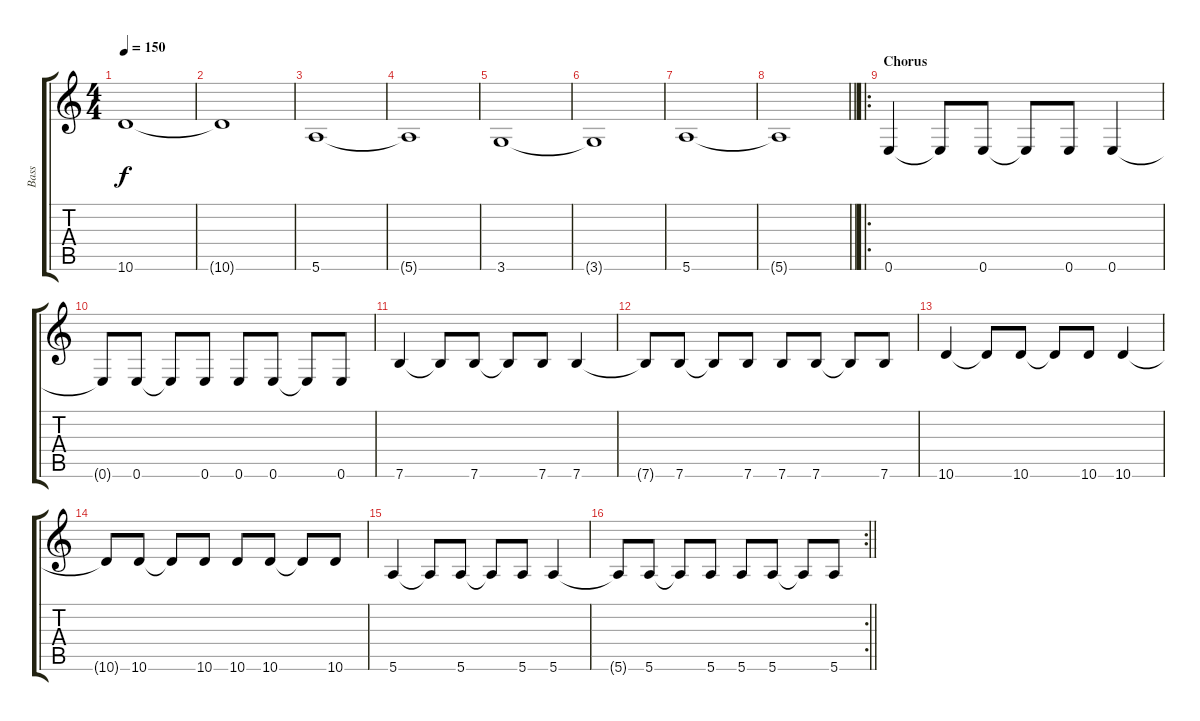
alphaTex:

\track ("Bass" "Bass") {instrument electricbassfinger}
\staff {score tabs}
\tuning (E4 B3 G3 D3 A2 E2) {hide}
\ts (4 4)
\tempo 150
\clef g2
\ks c
10.6.1{dy f} |
10.6{t}.1 |
5.6.1 |
5.6{t}.1 |
3.6.1 |
3.6{t}.1 |
5.6.1 |
\barLineRight lightlight
5.6{t}.1 |
\ro
\section ("" "Chorus")
0.6.4 0.6{t}.8 0.6.8 0.6{t}.8 0.6.8 0.6.4 |
0.6{t}.8 0.6.8 0.6{t}.8 0.6.8 0.6.8 0.6.8 0.6{t}.8 0.6.8 |
7.6.4 7.6{t}.8 7.6.8 7.6{t}.8 7.6.8 7.6.4 |
7.6{t}.8 7.6.8 7.6{t}.8 7.6.8 7.6.8 7.6.8 7.6{t}.8 7.6.8 |
10.6.4 10.6{t}.8 10.6.8 10.6{t}.8 10.6.8 10.6.4 |
10.6{t}.8 10.6.8 10.6{t}.8 10.6.8 10.6.8 10.6.8 10.6{t}.8 10.6.8 |
5.6.4 5.6{t}.8 5.6.8 5.6{t}.8 5.6.8 5.6.4 |
\rc 2
\barLineRight lightlight
5.6{t}.8 5.6.8 5.6{t}.8 5.6.8 5.6.8 5.6.8 5.6{t}.8 5.6.8
